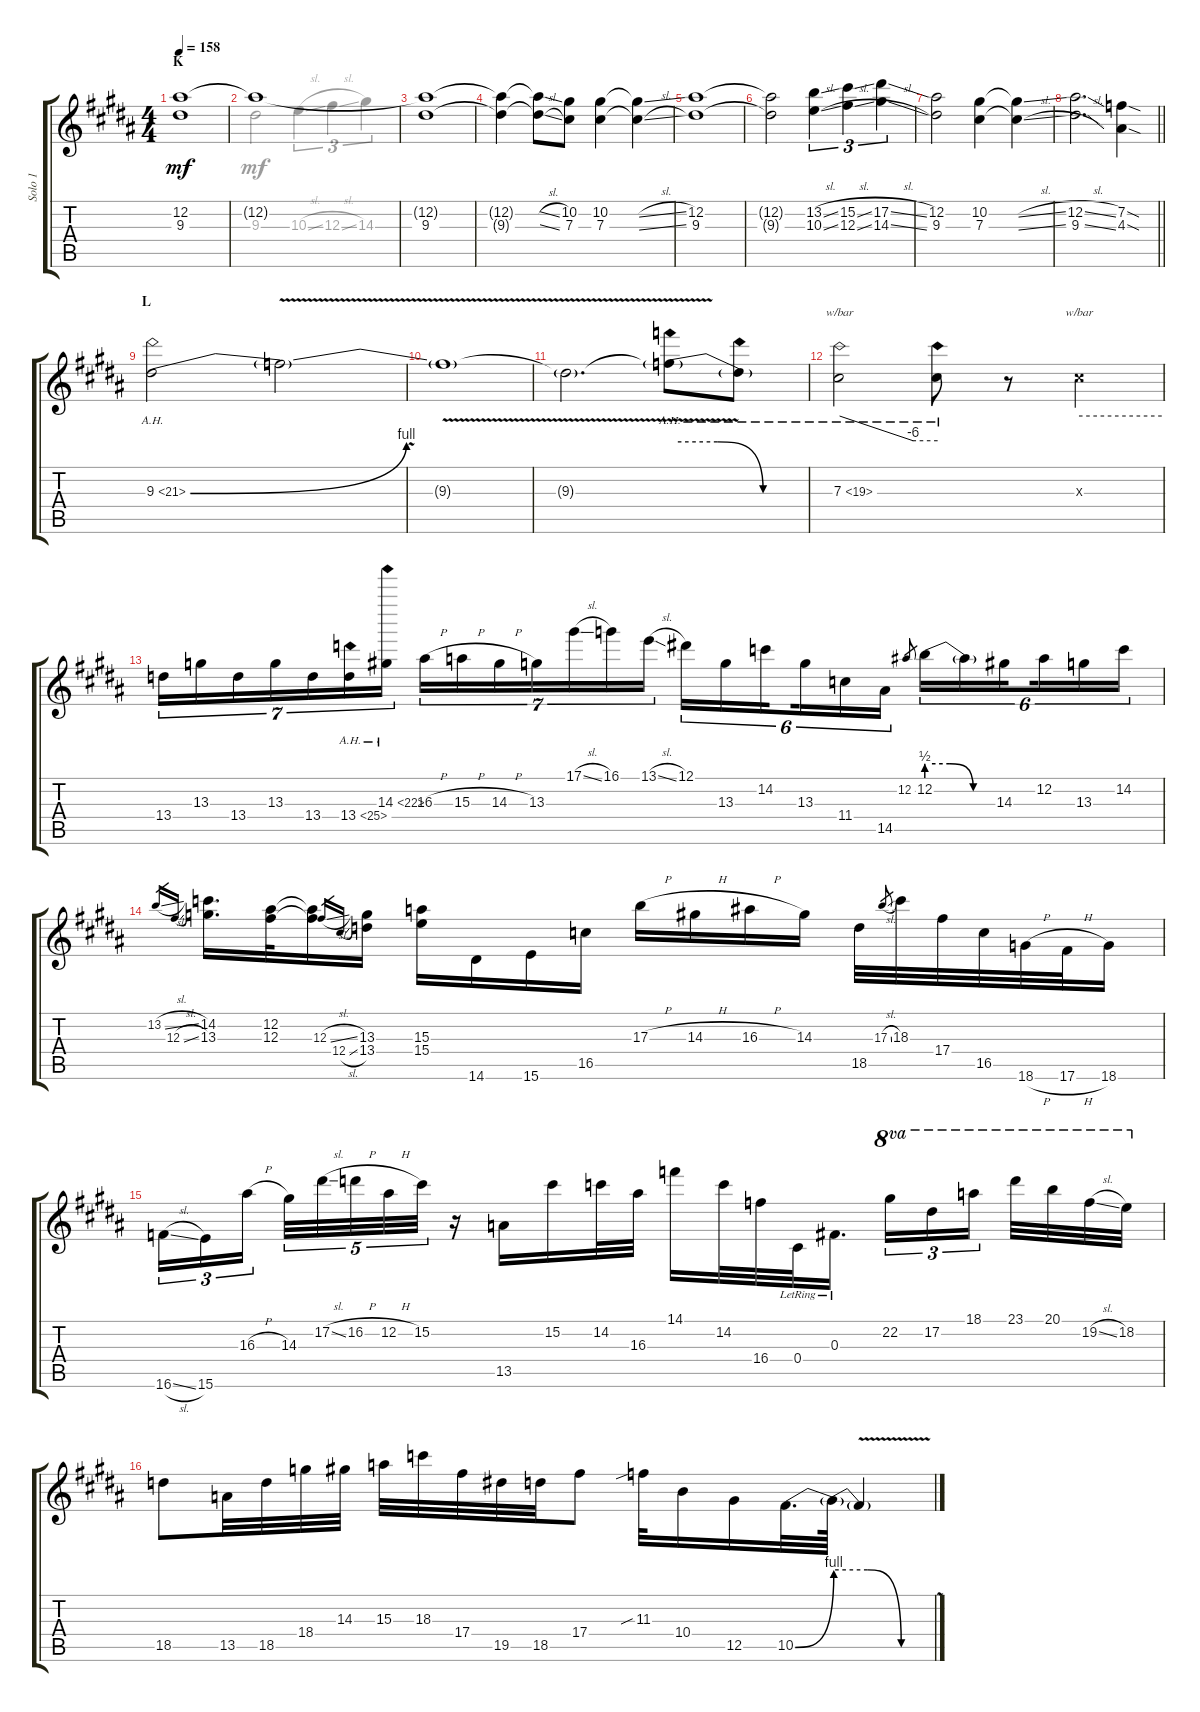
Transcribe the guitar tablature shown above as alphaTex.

\track ("Solo 1" "Solo 1") {instrument distortionguitar}
\staff {score tabs}
\tuning (Eb4 Bb3 Gb3 Db3 Ab2 Db2) {hide}
\voice
\ts (4 4)
\section ("" "K")
\tempo 158
\clef g2
\ks b
(12.2 9.3).1{dy mf} |
\ks g#minor
12.2{t}.1 |
(12.2{t} 9.3).1 |
(12.2{t} 9.3{t}).4 (12.2{sl t} 9.3{sl t}).8 (10.2 7.3).8 (10.2 7.3).4 (10.2{sl t} 7.3{sl t}).4 |
\ks b
(12.2 9.3).1 |
\ks g#minor
(12.2{t} 9.3{t}).2 (13.2{sl} 10.3{sl}).4{tu (3 2)} (15.2{sl} 12.3{sl}).4{tu (3 2)} (17.2{sl} 14.3{sl}).4{tu (3 2)} |
(12.2 9.3).2 (10.2 7.3).4 (10.2{sl t} 7.3{sl t}).4 |
\barLineRight lightlight
(12.2{sl} 9.3{sl}).2{d} (7.2{sod} 4.3{sod}).4 |
\section ("" "L")
\ks b
9.3{be (bend 0 0 60 4) ah 12}.2 9.3{v t}.2 |
\ks g#minor
9.3{v t}.1 |
9.3{v t}.2{d} 9.3{be (custom 0 4 20 4 40 0 60 0) ah 12 t}.8 9.3{ah 12 t}.8 |
7.3{ah 12}.2{tbe (custom default 0 0 45 -24 60 -24)} 7.3{ah 12 t}.8 r.8 7.3{x}.4{tbe (hold default 0 0 60 0)} |
\ks b
13.4.16{tu (7 4)} 13.3.16{tu (7 4)} 13.4.16{tu (7 4)} 13.3.16{tu (7 4)} 13.4.16{tu (7 4)} 13.4{ah 12}.16{tu (7 4)} 14.3{ah 8}.16{tu (7 4)} 16.3{h}.16{tu (7 4)} 15.3{h}.16{tu (7 4)} 14.3{h}.16{tu (7 4)} 13.3.16{tu (7 4)} 17.1{sl}.16{tu (7 4)} 16.1.16{tu (7 4)} 13.1{sl}.16{tu (7 4)} 12.1.16{tu (6 4)} 13.3.16{tu (6 4)} 14.2.16{tu (6 4) beam splitsecondary} 13.3.16{tu (6 4)} 11.4.16{tu (6 4)} 14.5.16{tu (6 4)} 12.2.8{gr} 12.2{be (custom 0 2 20 2 40 0 60 0)}.16{tu (6 4)} 12.2{t}.16{tu (6 4)} 14.3.16{tu (6 4) beam splitsecondary} 12.2.16{tu (6 4)} 13.3.16{tu (6 4)} 14.2.16{tu (6 4)} |
13.2{sl}.16{gr} 12.3{sl}.16{gr} (14.2 13.3).16{d} (12.2 12.3).32 (12.2{t} 12.3{t}).16 12.3{sl}.16{gr} 12.4{sl}.16{gr} (13.3 13.4).16 (15.3 15.4).16 14.6.16 15.6.16 16.5.16 17.3{h}.16 14.3{h}.16 16.3{h}.16 14.3.16 18.5.32 17.3{sl}.8{gr} 18.3.32 17.4.32 16.5.32 18.6{h}.32 17.6{h}.32 18.6.16 |
16.6{sl}.16{tu (3 2)} 15.6.16{tu (3 2)} 16.3{h}.16{tu (3 2) beam splitsecondary} 14.3.32{tu (5 4)} 17.2{sl}.32{tu (5 4)} 16.2{h}.32{tu (5 4)} 12.2{h}.32{tu (5 4)} 15.2.32{tu (5 4)} r.16 13.5.16 15.2.16 14.2.32 16.3.32 14.1.16 14.2.32 16.4.32 0.4{lr}.32 0.3{lr}.16{d} 22.2.16{tu (3 2) ot 8va} 17.2.16{tu (3 2) ot 8va} 18.1.16{tu (3 2) ot 8va beam splitsecondary} 23.1.32{ot 8va} 20.1.32{ot 8va} 19.2{sl}.32{ot 8va} 18.2.32{ot 8va} |
18.5.8 13.5.32 18.5.32 18.4.32 14.3.32 15.3.32 18.3.32 17.4.32 19.5.32 18.5.32 17.4.8 11.3{sib}.32 10.4.16 12.5.16 10.5{be (bend 0 0 60 4)}.32{d} 10.5{be (custom 0 4 20 4 40 0 60 0) t}.64 10.5{v t}.4
\voice
\clef g2
\ottava regular
\simile none
\ks b
|
\ks g#minor
9.3.2{dy mf} 10.3{sl}.4{tu (3 2)} 12.3{sl}.4{tu (3 2)} 14.3.4{tu (3 2)} |
|
|
\ks b
|
\ks g#minor
|
|
\barLineRight lightlight
|
\ks b
|
\ks g#minor
|
|
|
\ks b
|
|
|
